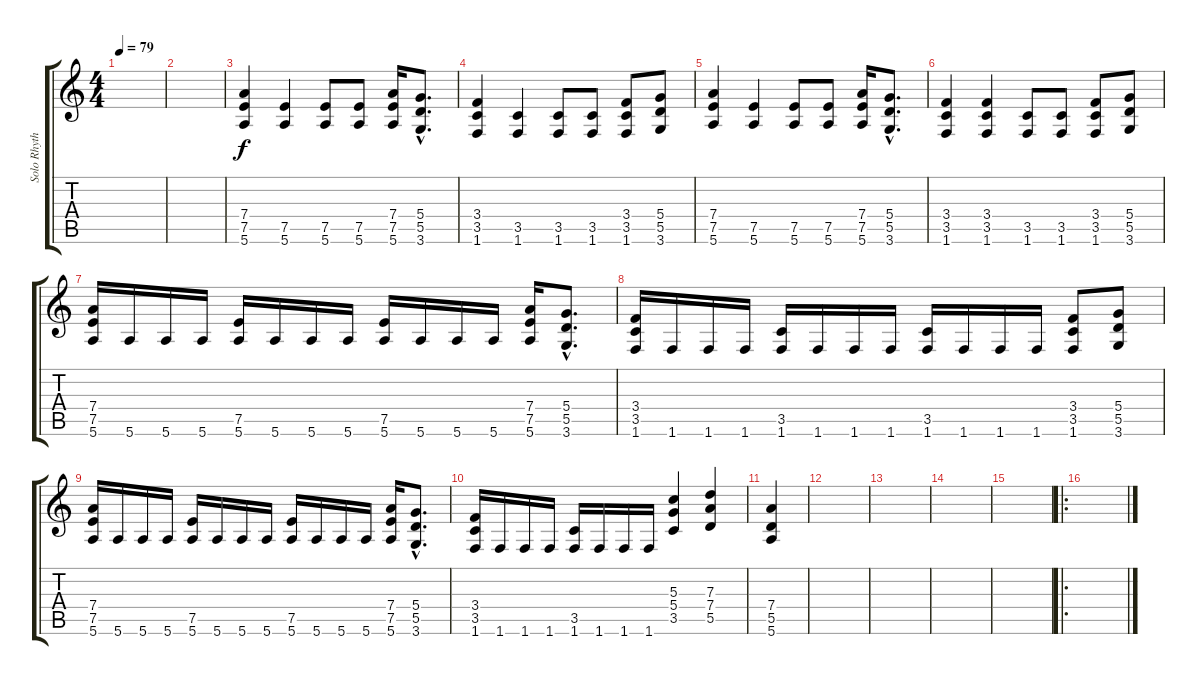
\track ("Solo Rhythm Guitar" "Solo Rhyth") {instrument overdrivenguitar}
\staff {score tabs}
\tuning (E4 B3 G3 D3 A2 E2) {hide}
\ts (4 4)
\tempo 79
\clef g2
\ks c
|
|
(7.4 7.5 5.6).4 (7.5 5.6).4 (7.5 5.6).8 (7.5 5.6).8 (7.4 7.5 5.6).16 (5.4{hac} 5.5{hac} 3.6{hac}).8{d} |
(3.4 3.5 1.6).4 (3.5 1.6).4 (3.5 1.6).8 (3.5 1.6).8 (3.4 3.5 1.6).8 (5.4 5.5 3.6).8 |
(7.4 7.5 5.6).4 (7.5 5.6).4 (7.5 5.6).8 (7.5 5.6).8 (7.4 7.5 5.6).16 (5.4{hac} 5.5{hac} 3.6{hac}).8{d} |
(3.4 3.5 1.6).4 (3.4 3.5 1.6).4 (3.5 1.6).8 (3.5 1.6).8 (3.4 3.5 1.6).8 (5.4 5.5 3.6).8 |
(7.4 7.5 5.6).16 5.6.16 5.6.16 5.6.16 (7.5 5.6).16 5.6.16 5.6.16 5.6.16 (7.5 5.6).16 5.6.16 5.6.16 5.6.16 (7.4 7.5 5.6).16 (5.4{hac} 5.5{hac} 3.6{hac}).8{d} |
(3.4 3.5 1.6).16 1.6.16 1.6.16 1.6.16 (3.5 1.6).16 1.6.16 1.6.16 1.6.16 (3.5 1.6).16 1.6.16 1.6.16 1.6.16 (3.4 3.5 1.6).8 (5.4 5.5 3.6).8 |
(7.4 7.5 5.6).16 5.6.16 5.6.16 5.6.16 (7.5 5.6).16 5.6.16 5.6.16 5.6.16 (7.5 5.6).16 5.6.16 5.6.16 5.6.16 (7.4 7.5 5.6).16 (5.4{hac} 5.5{hac} 3.6{hac}).8{d} |
(3.4 3.5 1.6).16 1.6.16 1.6.16 1.6.16 (3.5 1.6).16 1.6.16 1.6.16 1.6.16 (5.3 5.4 3.5).4 (7.3 7.4 5.5).4 |
(7.4 5.5 5.6).4 |
|
|
|
|
\ro
